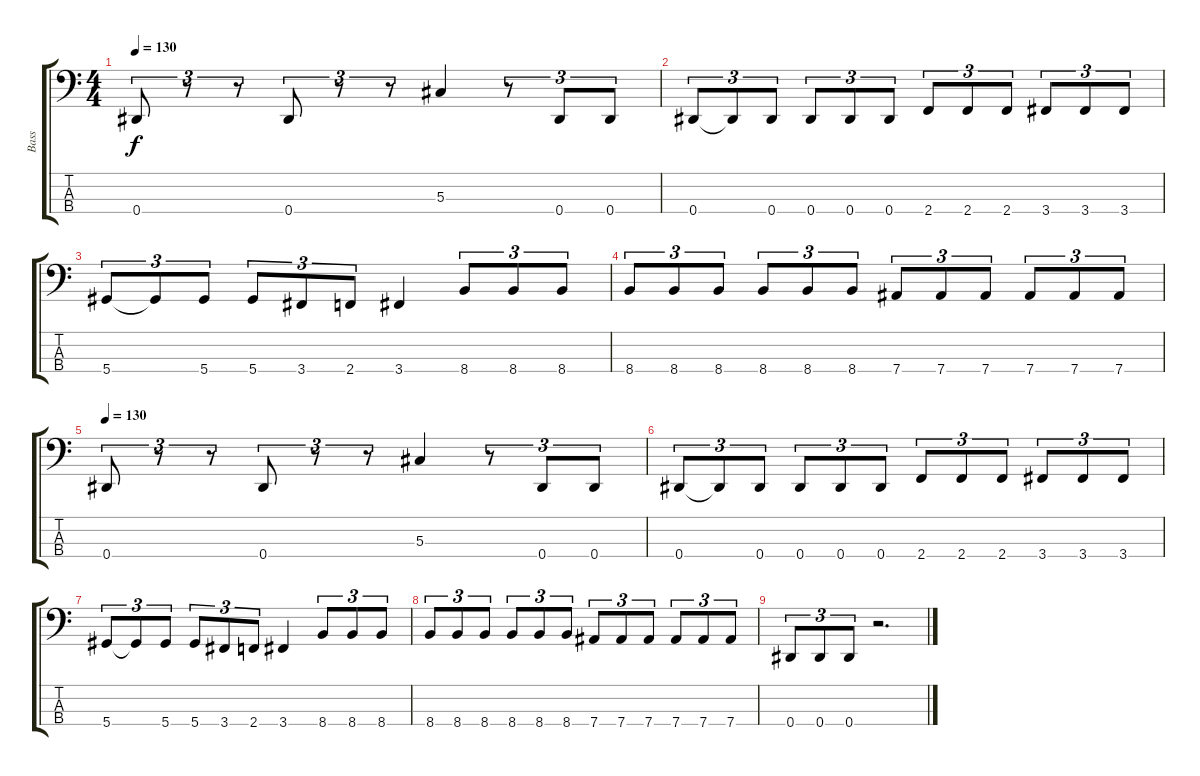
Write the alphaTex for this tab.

\track ("Bass" "Bass") {instrument electricbassfinger}
\staff {score tabs}
\tuning (Gb2 Db2 Ab1 Eb1) {hide}
\ts (4 4)
\tempo 130
\clef f4
\ks c
0.4.8{tu (3 2) dy f} r.8{tu (3 2)} r.8{tu (3 2)} 0.4.8{tu (3 2)} r.8{tu (3 2)} r.8{tu (3 2)} 5.3.4 r.8{tu (3 2)} 0.4.8{tu (3 2)} 0.4.8{tu (3 2)} |
0.4.8{tu (3 2)} 0.4{t}.8{tu (3 2)} 0.4.8{tu (3 2)} 0.4.8{tu (3 2)} 0.4.8{tu (3 2)} 0.4.8{tu (3 2)} 2.4.8{tu (3 2)} 2.4.8{tu (3 2)} 2.4.8{tu (3 2)} 3.4.8{tu (3 2)} 3.4.8{tu (3 2)} 3.4.8{tu (3 2)} |
5.4.8{tu (3 2)} 5.4{t}.8{tu (3 2)} 5.4.8{tu (3 2)} 5.4.8{tu (3 2)} 3.4.8{tu (3 2)} 2.4.8{tu (3 2)} 3.4.4 8.4.8{tu (3 2)} 8.4.8{tu (3 2)} 8.4.8{tu (3 2)} |
8.4.8{tu (3 2)} 8.4.8{tu (3 2)} 8.4.8{tu (3 2)} 8.4.8{tu (3 2)} 8.4.8{tu (3 2)} 8.4.8{tu (3 2)} 7.4.8{tu (3 2)} 7.4.8{tu (3 2)} 7.4.8{tu (3 2)} 7.4.8{tu (3 2)} 7.4.8{tu (3 2)} 7.4.8{tu (3 2)} |
\tempo 130
0.4.8{tu (3 2)} r.8{tu (3 2)} r.8{tu (3 2)} 0.4.8{tu (3 2)} r.8{tu (3 2)} r.8{tu (3 2)} 5.3.4 r.8{tu (3 2)} 0.4.8{tu (3 2)} 0.4.8{tu (3 2)} |
0.4.8{tu (3 2)} 0.4{t}.8{tu (3 2)} 0.4.8{tu (3 2)} 0.4.8{tu (3 2)} 0.4.8{tu (3 2)} 0.4.8{tu (3 2)} 2.4.8{tu (3 2)} 2.4.8{tu (3 2)} 2.4.8{tu (3 2)} 3.4.8{tu (3 2)} 3.4.8{tu (3 2)} 3.4.8{tu (3 2)} |
5.4.8{tu (3 2)} 5.4{t}.8{tu (3 2)} 5.4.8{tu (3 2)} 5.4.8{tu (3 2)} 3.4.8{tu (3 2)} 2.4.8{tu (3 2)} 3.4.4 8.4.8{tu (3 2)} 8.4.8{tu (3 2)} 8.4.8{tu (3 2)} |
8.4.8{tu (3 2)} 8.4.8{tu (3 2)} 8.4.8{tu (3 2)} 8.4.8{tu (3 2)} 8.4.8{tu (3 2)} 8.4.8{tu (3 2)} 7.4.8{tu (3 2)} 7.4.8{tu (3 2)} 7.4.8{tu (3 2)} 7.4.8{tu (3 2)} 7.4.8{tu (3 2)} 7.4.8{tu (3 2)} |
0.4.8{tu (3 2)} 0.4.8{tu (3 2)} 0.4.8{tu (3 2)} r.2{d}
